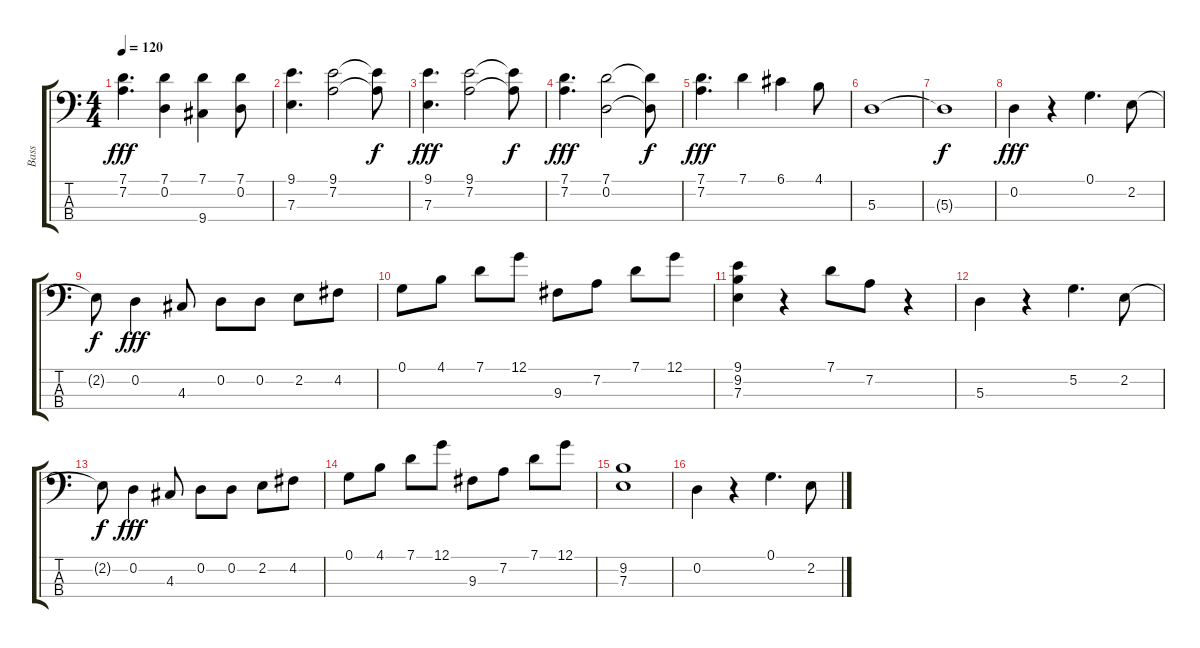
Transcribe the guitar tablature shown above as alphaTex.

\track ("Bass" "Bass") {instrument electricbassfinger}
\staff {score tabs}
\tuning (G2 D2 A1 E1) {hide}
\ts (4 4)
\tempo 120
\clef f4
\ks c
(7.1 7.2).4{d dy fff} (7.1 0.2).4 (7.1 9.4).4 (7.1 0.2).8 |
(9.1 7.3).4{d} (9.1 7.2).2 (9.1{t} 7.2{t}).8{dy f} |
(9.1 7.3).4{d dy fff} (9.1 7.2).2 (9.1{t} 7.2{t}).8{dy f} |
(7.1 7.2).4{d dy fff} (7.1 0.2).2 (7.1{t} 0.2{t}).8{dy f} |
(7.1 7.2).4{d dy fff} 7.1.4 6.1.4 4.1.8 |
5.3.1 |
5.3{t}.1{dy f} |
0.2.4{dy fff} r.4 0.1.4{d} 2.2.8 |
2.2{t}.8{dy f} 0.2.4{dy fff} 4.3.8 0.2.8 0.2.8 2.2.8 4.2.8 |
0.1.8 4.1.8 7.1.8 12.1.8 9.3.8 7.2.8 7.1.8 12.1.8 |
(9.1 9.2 7.3).4 r.4 7.1.8 7.2.8 r.4 |
5.3.4 r.4 5.2.4{d} 2.2.8 |
2.2{t}.8{dy f} 0.2.4{dy fff} 4.3.8 0.2.8 0.2.8 2.2.8 4.2.8 |
0.1.8 4.1.8 7.1.8 12.1.8 9.3.8 7.2.8 7.1.8 12.1.8 |
(9.2 7.3).1 |
0.2.4 r.4 0.1.4{d} 2.2.8
